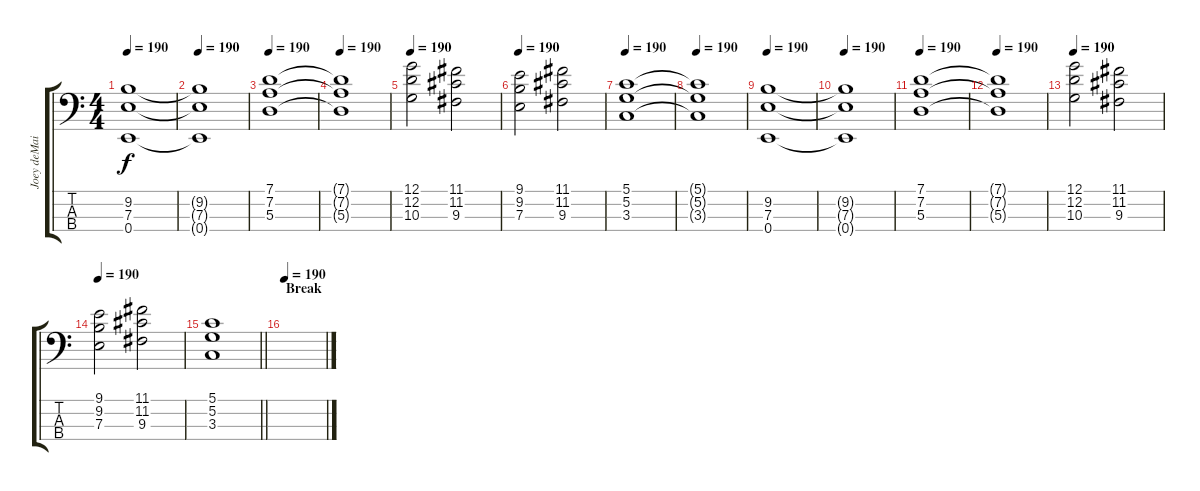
\track ("Joey deMaio" "Joey deMai") {instrument electricbassfinger}
\staff {score tabs}
\tuning (G2 D2 A1 E1) {hide}
\ts (4 4)
\tempo 190
\clef f4
\ks c
(9.2 7.3 0.4).1{dy f} |
\tempo 190
(9.2{t} 7.3{t} 0.4{t}).1 |
\tempo 190
(7.1 7.2 5.3).1 |
\tempo 190
(7.1{t} 7.2{t} 5.3{t}).1 |
\tempo 190
(12.1 12.2 10.3).2 (11.1 11.2 9.3).2 |
\tempo 190
(9.1 9.2 7.3).2 (11.1 11.2 9.3).2 |
\tempo 190
(5.1 5.2 3.3).1 |
\tempo 190
(5.1{t} 5.2{t} 3.3{t}).1 |
\tempo 190
(9.2 7.3 0.4).1 |
\tempo 190
(9.2{t} 7.3{t} 0.4{t}).1 |
\tempo 190
(7.1 7.2 5.3).1 |
\tempo 190
(7.1{t} 7.2{t} 5.3{t}).1 |
\tempo 190
(12.1 12.2 10.3).2 (11.1 11.2 9.3).2 |
\tempo 190
(9.1 9.2 7.3).2 (11.1 11.2 9.3).2 |
\barLineRight lightlight
(5.1 5.2 3.3).1 |
\section ("" "Break")
\tempo 190
